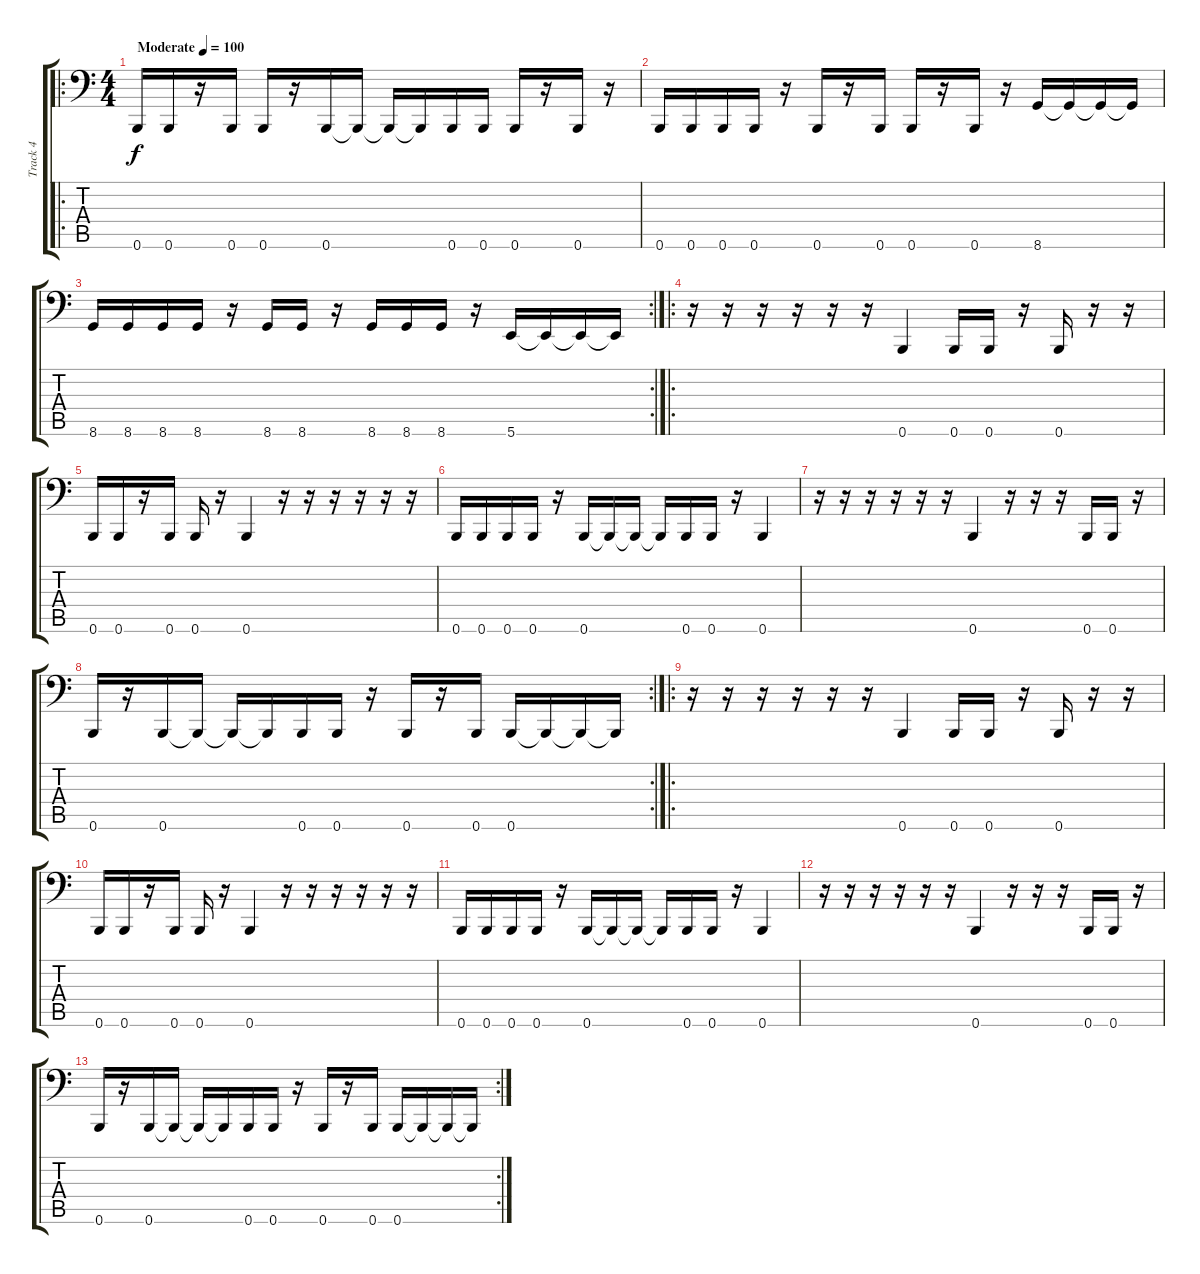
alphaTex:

\track ("Track 4" "Track 4") {instrument slapbass1}
\staff {score tabs}
\tuning (Db3 Ab2 E2 B1 Gb1 B0) {hide}
\ro
\ts (4 4)
\tempo (100 "Moderate")
\clef f4
\ks c
0.6.16{dy f instrument slapbass1} 0.6.16 r.16 0.6.16 0.6.16 r.16 0.6.16 0.6{t}.16 0.6{t}.16 0.6{t}.16 0.6.16 0.6.16 0.6.16 r.16 0.6.16 r.16 |
0.6.16 0.6.16 0.6.16 0.6.16 r.16 0.6.16 r.16 0.6.16 0.6.16 r.16 0.6.16 r.16 8.6.16 8.6{t}.16 8.6{t}.16 8.6{t}.16 |
\rc 2
8.6.16 8.6.16 8.6.16 8.6.16 r.16 8.6.16 8.6.16 r.16 8.6.16 8.6.16 8.6.16 r.16 5.6.16 5.6{t}.16 5.6{t}.16 5.6{t}.16 |
\ro
r.16 r.16 r.16 r.16 r.16 r.16 0.6.4 0.6.16 0.6.16 r.16 0.6.16 r.16 r.16 |
0.6.16 0.6.16 r.16 0.6.16 0.6.16 r.16 0.6.4 r.16 r.16 r.16 r.16 r.16 r.16 |
0.6.16 0.6.16 0.6.16 0.6.16 r.16 0.6.16 0.6{t}.16 0.6{t}.16 0.6{t}.16 0.6.16 0.6.16 r.16 0.6.4 |
r.16 r.16 r.16 r.16 r.16 r.16 0.6.4 r.16 r.16 r.16 0.6.16 0.6.16 r.16 |
\rc 2
0.6.16 r.16 0.6.16 0.6{t}.16 0.6{t}.16 0.6{t}.16 0.6.16 0.6.16 r.16 0.6.16 r.16 0.6.16 0.6.16 0.6{t}.16 0.6{t}.16 0.6{t}.16 |
\ro
r.16 r.16 r.16 r.16 r.16 r.16 0.6.4 0.6.16 0.6.16 r.16 0.6.16 r.16 r.16 |
0.6.16 0.6.16 r.16 0.6.16 0.6.16 r.16 0.6.4 r.16 r.16 r.16 r.16 r.16 r.16 |
0.6.16 0.6.16 0.6.16 0.6.16 r.16 0.6.16 0.6{t}.16 0.6{t}.16 0.6{t}.16 0.6.16 0.6.16 r.16 0.6.4 |
r.16 r.16 r.16 r.16 r.16 r.16 0.6.4 r.16 r.16 r.16 0.6.16 0.6.16 r.16 |
\rc 2
0.6.16 r.16 0.6.16 0.6{t}.16 0.6{t}.16 0.6{t}.16 0.6.16 0.6.16 r.16 0.6.16 r.16 0.6.16 0.6.16 0.6{t}.16 0.6{t}.16 0.6{t}.16
